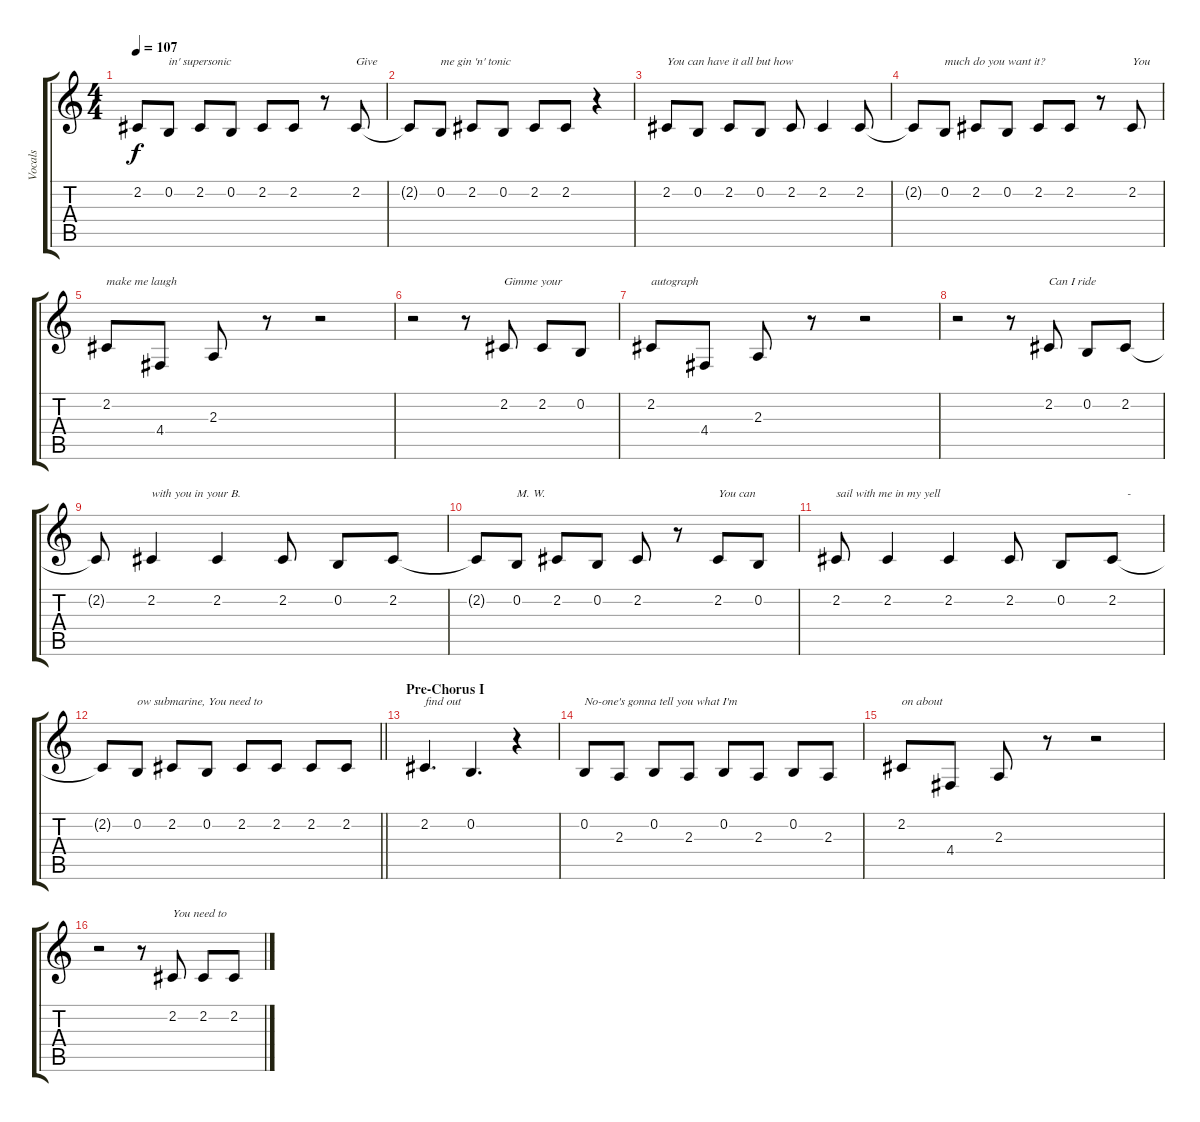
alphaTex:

\track ("Vocals" "Vocals") {instrument tenorsax}
\staff {score tabs}
\tuning (E4 B3 G3 D3 A2 E2) {hide}
\ts (4 4)
\tempo 107
\clef g2
\ks c
2.2{t}.8{dy f} 0.2.8{txt "in' supersonic"} 2.2.8 0.2.8 2.2.8 2.2.8 r.8 2.2.8{txt "Give"} |
2.2{t}.8 0.2.8{txt "me gin 'n' tonic"} 2.2.8 0.2.8 2.2.8 2.2.8 r.4 |
2.2.8{txt "You can have it all but how"} 0.2.8 2.2.8 0.2.8 2.2.8 2.2.4 2.2.8 |
2.2{t}.8 0.2.8{txt "much do you want it?"} 2.2.8 0.2.8 2.2.8 2.2.8 r.8 2.2.8{txt "You"} |
2.2.8{txt "make me laugh"} 4.4.8 2.3.8 r.8 r.2 |
r.2 r.8 2.2.8{txt "Gimme your"} 2.2.8 0.2.8 |
2.2.8{txt "autograph"} 4.4.8 2.3.8 r.8 r.2 |
r.2 r.8 2.2.8{txt "Can I ride"} 0.2.8 2.2.8 |
2.2{t}.8 2.2.4{txt "with you in your B."} 2.2.4 2.2.8 0.2.8 2.2.8 |
2.2{t}.8 0.2.8{txt "M. W."} 2.2.8 0.2.8 2.2.8 r.8 2.2.8{txt "You can"} 0.2.8 |
2.2.8{txt "sail with me in my yell"} 2.2.4 2.2.4 2.2.8 0.2.8 2.2.8{txt "     -"} |
\barLineRight lightlight
2.2{t}.8 0.2.8{txt "ow submarine, You need to"} 2.2.8 0.2.8 2.2.8 2.2.8 2.2.8 2.2.8 |
\section ("" "Pre-Chorus I")
2.2.4{d txt "find out"} 0.2.4{d} r.4 |
0.2.8{txt "No-one's gonna tell you what I'm"} 2.3.8 0.2.8 2.3.8 0.2.8 2.3.8 0.2.8 2.3.8 |
2.2.8{txt "on about"} 4.4.8 2.3.8 r.8 r.2 |
r.2 r.8 2.2.8{txt "You need to"} 2.2.8 2.2.8
